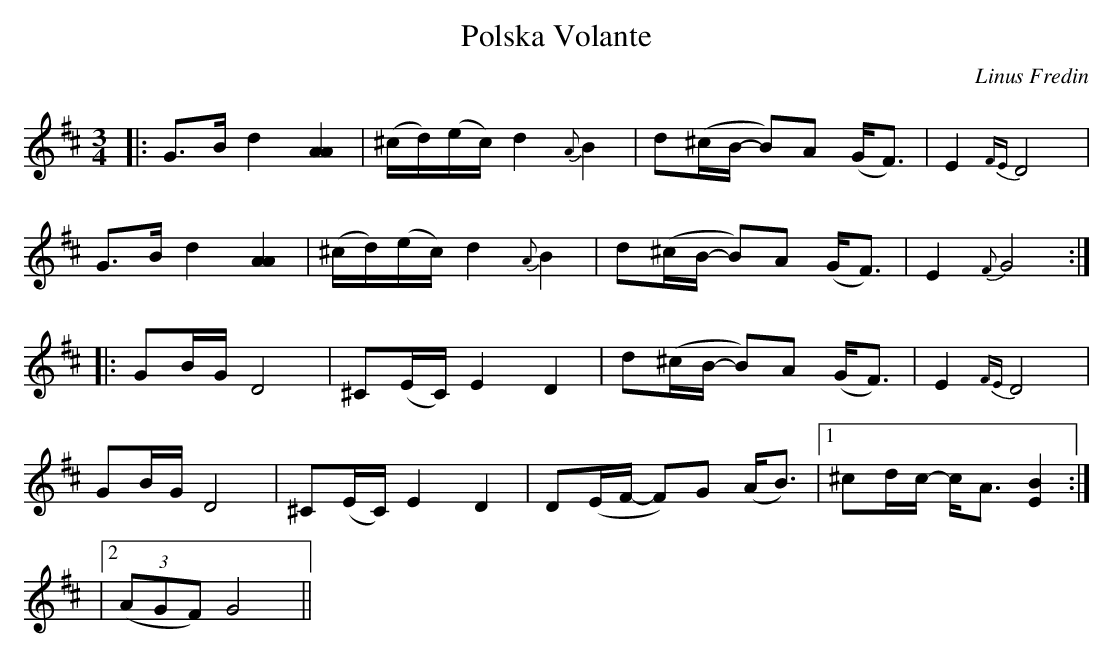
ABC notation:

X:1
T:Polska Volante
C:Linus Fredin
M:3/4
L:1/16
K:Glyd
|:G3B d4 [A4A4]|(^cd)(ec) d4 {A}B4|d2(^cB- B2)A2 (GF3)|E4 {FE} D8|
G3B d4 [A4A4]|(^cd)(ec) d4 {A}B4|d2(^cB- B2)A2 (GF3)|E4 {F}G8:|
|:G2BG D8 | ^C2(EC) E4 D4 |d2(^cB- B2)A2 (GF3)|E4 {FE} D8|
G2BG D8 | ^C2(EC) E4 D4 | D2(EF- F2)G2- (AB3)|1 ^c2dc- cA3 [B4E4]:|
|2 ((3A2G2F2) G8 ||
